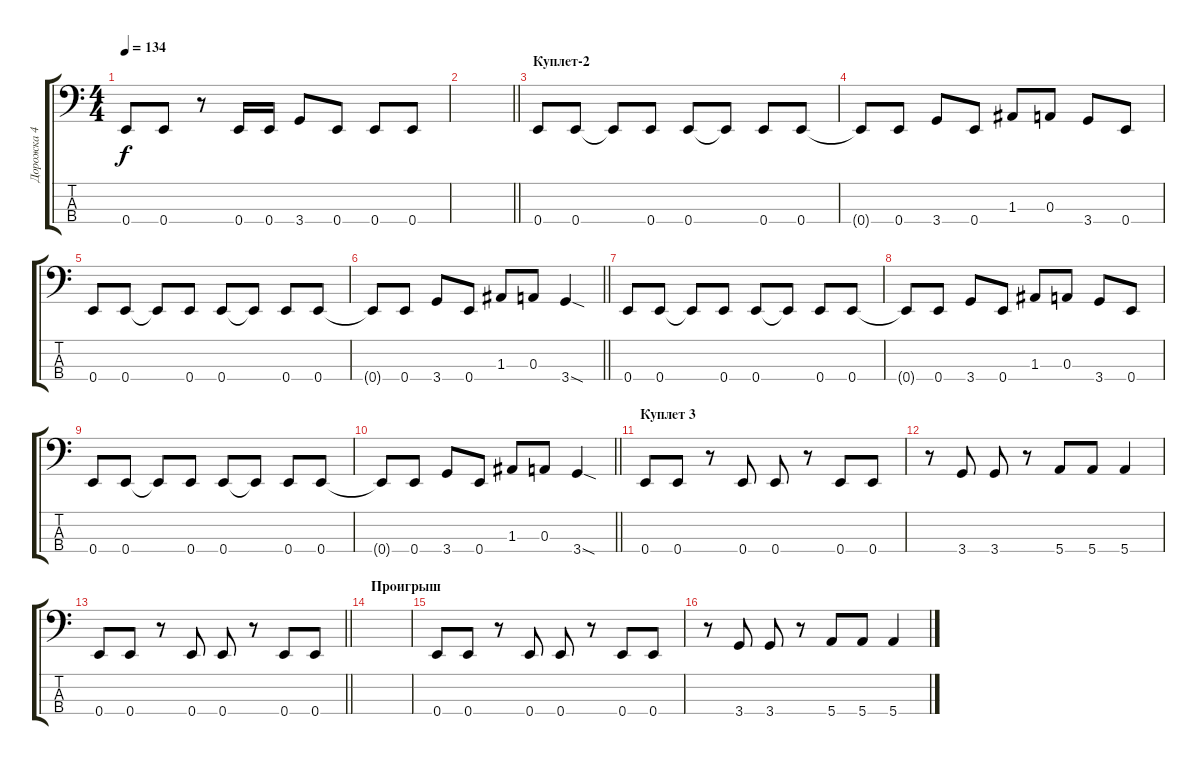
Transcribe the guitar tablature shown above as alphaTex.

\track ("Дорожка 4" "Дорожка 4") {instrument electricbassfinger}
\staff {score tabs}
\tuning (G2 D2 A1 E1) {hide}
\ts (4 4)
\tempo 134
\clef f4
\ks c
0.4.8{dy f} 0.4.8 r.8 0.4.16 0.4.16 3.4.8 0.4.8 0.4.8 0.4.8 |
\barLineRight lightlight
|
\section ("" "Куплет-2")
0.4.8 0.4.8 0.4{t}.8 0.4.8 0.4.8 0.4{t}.8 0.4.8 0.4.8 |
0.4{t}.8 0.4.8 3.4.8 0.4.8 1.3.8 0.3.8 3.4.8 0.4.8 |
0.4.8 0.4.8 0.4{t}.8 0.4.8 0.4.8 0.4{t}.8 0.4.8 0.4.8 |
\barLineRight lightlight
0.4{t}.8 0.4.8 3.4.8 0.4.8 1.3.8 0.3.8 3.4{sod}.4 |
0.4.8 0.4.8 0.4{t}.8 0.4.8 0.4.8 0.4{t}.8 0.4.8 0.4.8 |
0.4{t}.8 0.4.8 3.4.8 0.4.8 1.3.8 0.3.8 3.4.8 0.4.8 |
0.4.8 0.4.8 0.4{t}.8 0.4.8 0.4.8 0.4{t}.8 0.4.8 0.4.8 |
\barLineRight lightlight
0.4{t}.8 0.4.8 3.4.8 0.4.8 1.3.8 0.3.8 3.4{sod}.4 |
\section ("" "Куплет 3")
0.4.8 0.4.8 r.8 0.4.8 0.4.8 r.8 0.4.8 0.4.8 |
r.8 3.4.8 3.4.8 r.8 5.4.8 5.4.8 5.4.4 |
\barLineRight lightlight
0.4.8 0.4.8 r.8 0.4.8 0.4.8 r.8 0.4.8 0.4.8 |
\section ("" "Проигрыш")
|
0.4.8 0.4.8 r.8 0.4.8 0.4.8 r.8 0.4.8 0.4.8 |
r.8 3.4.8 3.4.8 r.8 5.4.8 5.4.8 5.4.4
